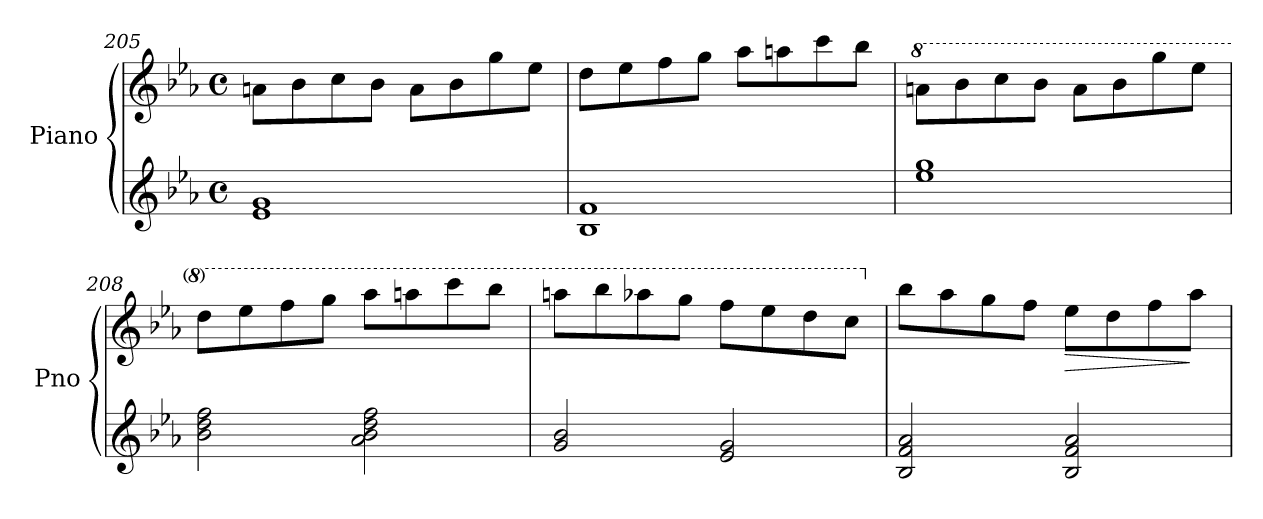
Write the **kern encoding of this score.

**kern	**kern	**dynam
*part1	*part1	*part1
*staff2	*staff1	*staff1/2
*I"Piano	*	*
*I'Pno	*	*
*clefG2	*clefG2	*
*k[b-e-a-]	*k[b-e-a-]	*
*M4/4	*M4/4	*
*met(c)	*met(c)	*
=205	=205	=205
1e- 1g	8an\L	.
.	8b-\	.
.	8cc\	.
.	8b-\J	.
.	8a\L	.
.	8b-\	.
.	8gg\	.
.	8ee-\J	.
!!LO:LB:g=z
=206	=206	=206
1B- 1f	8dd\L	.
.	8ee-\	.
.	8ff\	.
.	8gg\J	.
.	8aa-\L	.
.	8aan\	.
.	8ccc\	.
.	8bb-\J	.
=207	=207	=207
*	*8va	*
!	!	!LO:DY:b
1ee- 1gg	8aan\L	other-dynamics
.	8bb-\	.
.	8ccc\	.
.	8bb-\J	.
.	8aa\L	.
.	8bb-\	.
.	8ggg\	.
.	8eee-\J	.
=208	=208	=208
2b-\ 2dd\ 2ff\	8ddd\L	.
.	8eee-\	.
.	8fff\	.
.	8ggg\J	.
2a-\ 2b-\ 2dd\ 2ff\	8aaa-\L	.
.	8aaan\	.
.	8cccc\	.
.	8bbb-\J	.
=209	=209	=209
2g/ 2b-/	8aaan\L	.
.	8bbb-\	.
.	8aaa-X\	.
.	8ggg\J	.
2e-/ 2g/	8fff\L	.
.	8eee-\	.
.	8ddd\	.
.	8ccc\J	.
!!LO:LB:g=z
=210	=210	=210
*	*X8va	*
2B-/ 2f/ 2a-/	8bb-\L	.
.	8aa-\	.
.	8gg\	.
.	8ff\J	.
!	!	!LO:HP:b
2B-/ 2f/ 2a-/	8ee-\L	>
.	8dd\	.
.	8ff\	.
.	8aa-\J	]
=	=	=
*-	*-	*-
